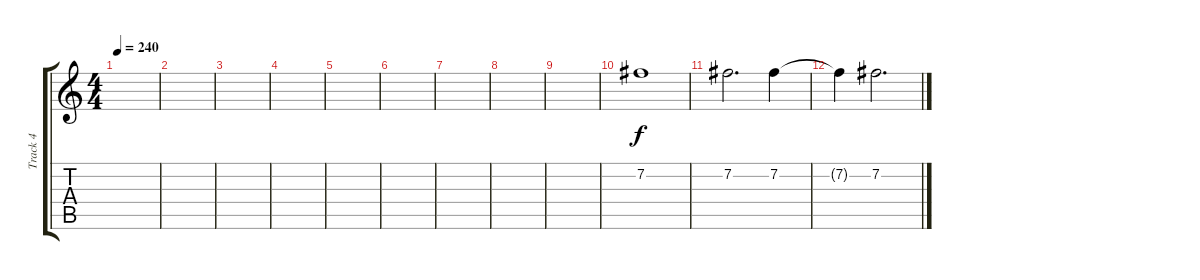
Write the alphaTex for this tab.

\track ("Track 4" "Track 4") {instrument electricguitarclean}
\staff {score tabs}
\tuning (E4 B3 G3 D3 A2 D2) {hide}
\ts (4 4)
\tempo 240
\clef g2
\ks c
|
|
|
|
|
|
|
|
|
7.2.1 |
7.2.2{d} 7.2.4 |
7.2{t}.4 7.2.2{d}
